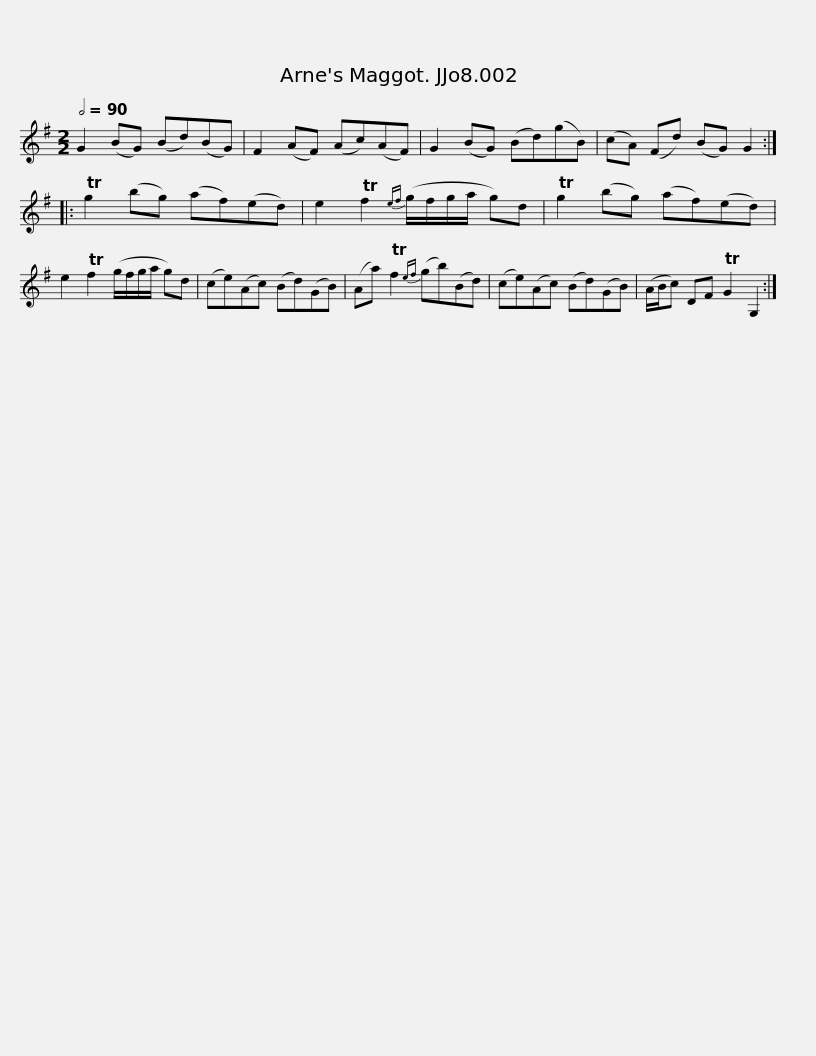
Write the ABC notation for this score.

X:1
L:1/8
Q:1/2=90
M:2/2
I:linebreak $
K:G
V:1 treble
V:1
 G2 (BG) (Bd)(BG) | F2 (AF) (Ac)(AF) | G2 (BG) (Bd)(gB) | (cA) (Fd) (BG) G2 :: Tg2 (bg) (af)(ed) |$ %5
 e2 Tf2{ef} (g/f/g/a/ g)d | Tg2 (bg) (af)(ed) | e2 Tf2 (g/f/g/a/ g)d | (ce)(Ac) (Bd)(GB) | (Aa) Tf2{ef} (gb)(Bd) |$ %10
 (ce)(Ac) (Bd)(GB) | (A/B/c) DF TG2 G,2 :| %12
